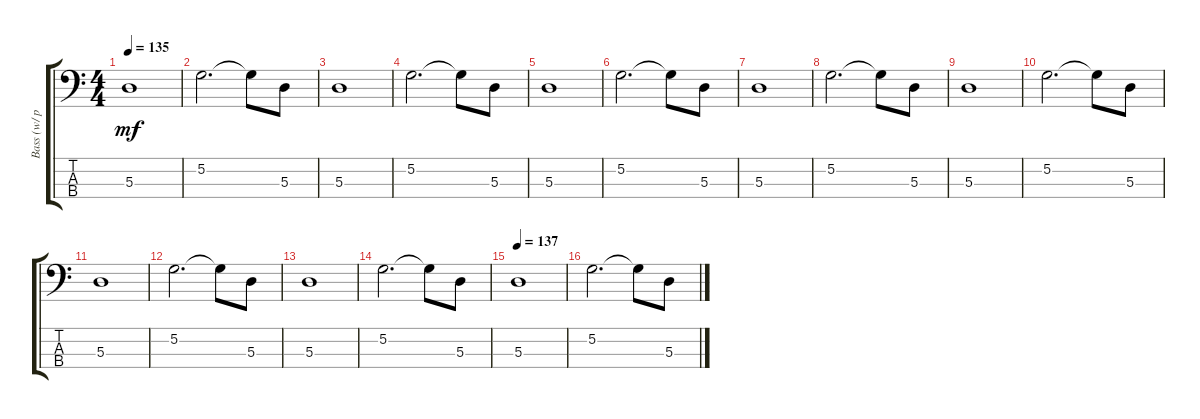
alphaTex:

\track ("Bass (w/ pick)" "Bass (w/ p") {instrument electricbassfinger}
\staff {score tabs}
\tuning (G2 D2 A1 E1) {hide}
\ts (4 4)
\tempo 135
\clef f4
\ks c
5.3.1{dy mf} |
5.2.2{d} 5.2{t}.8 5.3.8 |
5.3.1 |
5.2.2{d} 5.2{t}.8 5.3.8 |
5.3.1 |
5.2.2{d} 5.2{t}.8 5.3.8 |
5.3.1 |
5.2.2{d} 5.2{t}.8 5.3.8 |
5.3.1 |
5.2.2{d} 5.2{t}.8 5.3.8 |
5.3.1 |
5.2.2{d} 5.2{t}.8 5.3.8 |
5.3.1 |
5.2.2{d} 5.2{t}.8 5.3.8 |
\tempo 137
5.3.1 |
5.2.2{d} 5.2{t}.8 5.3.8
